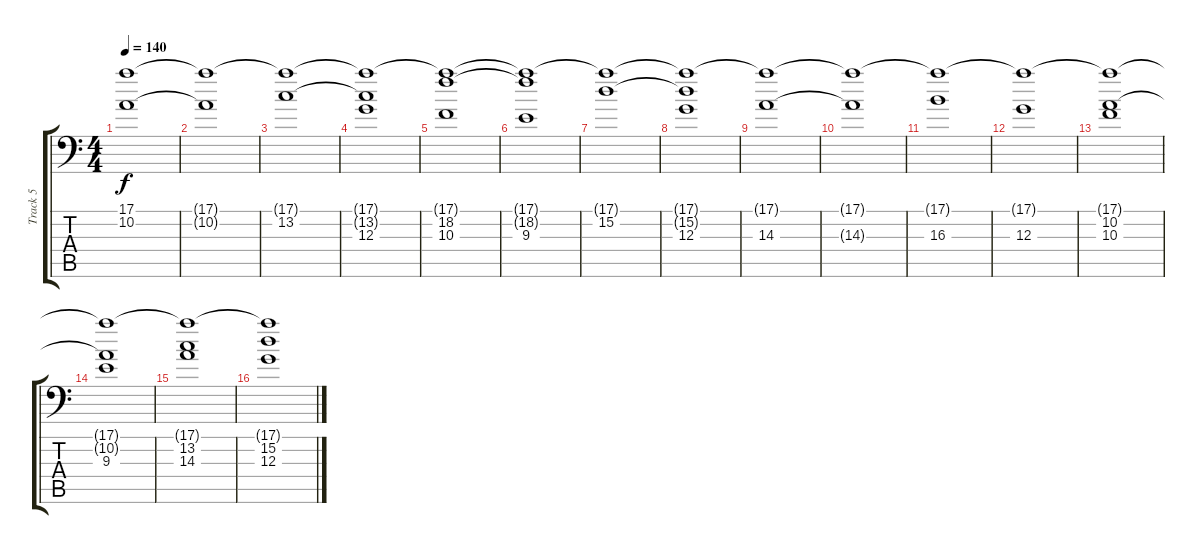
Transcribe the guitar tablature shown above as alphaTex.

\track ("Track 5" "Track 5") {instrument stringensemble2}
\staff {score tabs}
\tuning (E4 B3 G3 Gb2 B1 G1) {hide}
\ts (4 4)
\tempo 140
\clef f4
\ks c
(17.1{t} 10.2).1{dy f} |
(17.1{t} 10.2{t}).1 |
(17.1{t} 13.2).1 |
(17.1{t} 13.2{t} 12.3).1 |
(17.1{t} 18.2 10.3).1 |
(17.1{t} 18.2{t} 9.3).1 |
(17.1{t} 15.2).1 |
(17.1{t} 15.2{t} 12.3).1 |
(17.1{t} 14.3).1 |
(17.1{t} 14.3{t}).1 |
(17.1{t} 16.3).1 |
(17.1{t} 12.3).1 |
(17.1{t} 10.2 10.3).1 |
(17.1{t} 10.2{t} 9.3).1 |
(17.1{t} 13.2 14.3).1 |
(17.1{t} 15.2 12.3).1
